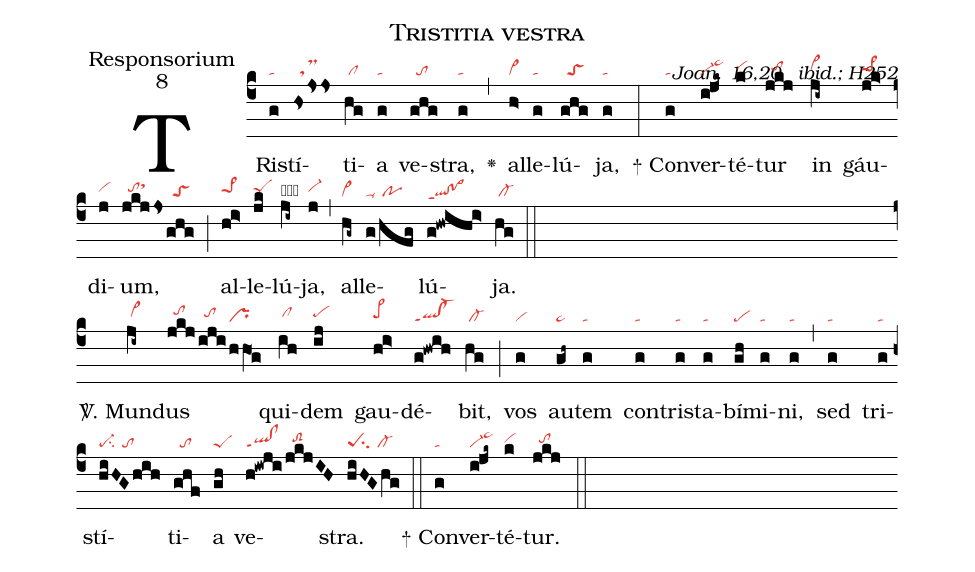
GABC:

name:Tristitia vestra;
office-part:Responsorium;
mode:8;
commentary:ꝶ Joan. 16,20 ꝟ ibid.; H252;;
nabc-lines:1;
%%
(c4)TRi(g|ta)stí(hsjss|//tsM)ti(hg|/cl)a(g|ta) ve(ghg|//to)stra,(g|ta) <v>\greheightstar</v>(,)
al(h>|vi>)le(g|ta)lú(ghg|//toS)ja,(g|ta) (:)

+
Con(g|ta)ver(i!jk~|vi-pe~hj)té(k|vihh)tur(jkj|//tohh) in(ji~|cl~hh) gáu(jk>|pe>1hh)di(j|vihh)um,(jkjjs|//tohhsthj|ghg|//toS) (;)
al(hi>|pe>1hh)le(jk|peShh)lú(ji~|cl!hh)ja,(j|vi-hh) (,) al(hg~|cl~)le(g/hfg|ta-//po)lú(g!hwihi>|ql!po>ppt1)ja.(hg|/cl-) (::Z)

<sp>V/</sp>.
Mun(ji~|/cl~hh)dus(jkj|//tohi|/iji|//tohh|/hhO1g|pr)  qui(ih|/clhh)dem(ij|pehh) gau(hi>|pe>hh)dé(g!hwih|ql!cl-ppt1)bit,(hg|/cl-) (;) vos(g|vi) au(gh~|pe~)tem(g|ta) con(g|ta)tri(g|ta)sta(g|ta)bí(gh|pe)mi(g|ta)ni,(g|ta) (,)
sed(g|ta) tri(g|ta)stí(hiHGhih|pe-su2//to)ti(ghf|//to)a(gh|peS) ve(h!iwji|ql!clppt1|/jkjIH|//toS2hhsu2)stra.(hiHGhg|peSsu2/cl-) (::)

+
Con(g|ta)ver(i!jk~|vi-pe~hj)té(k|vihh)tur.(jkj|//tohh) (::)
